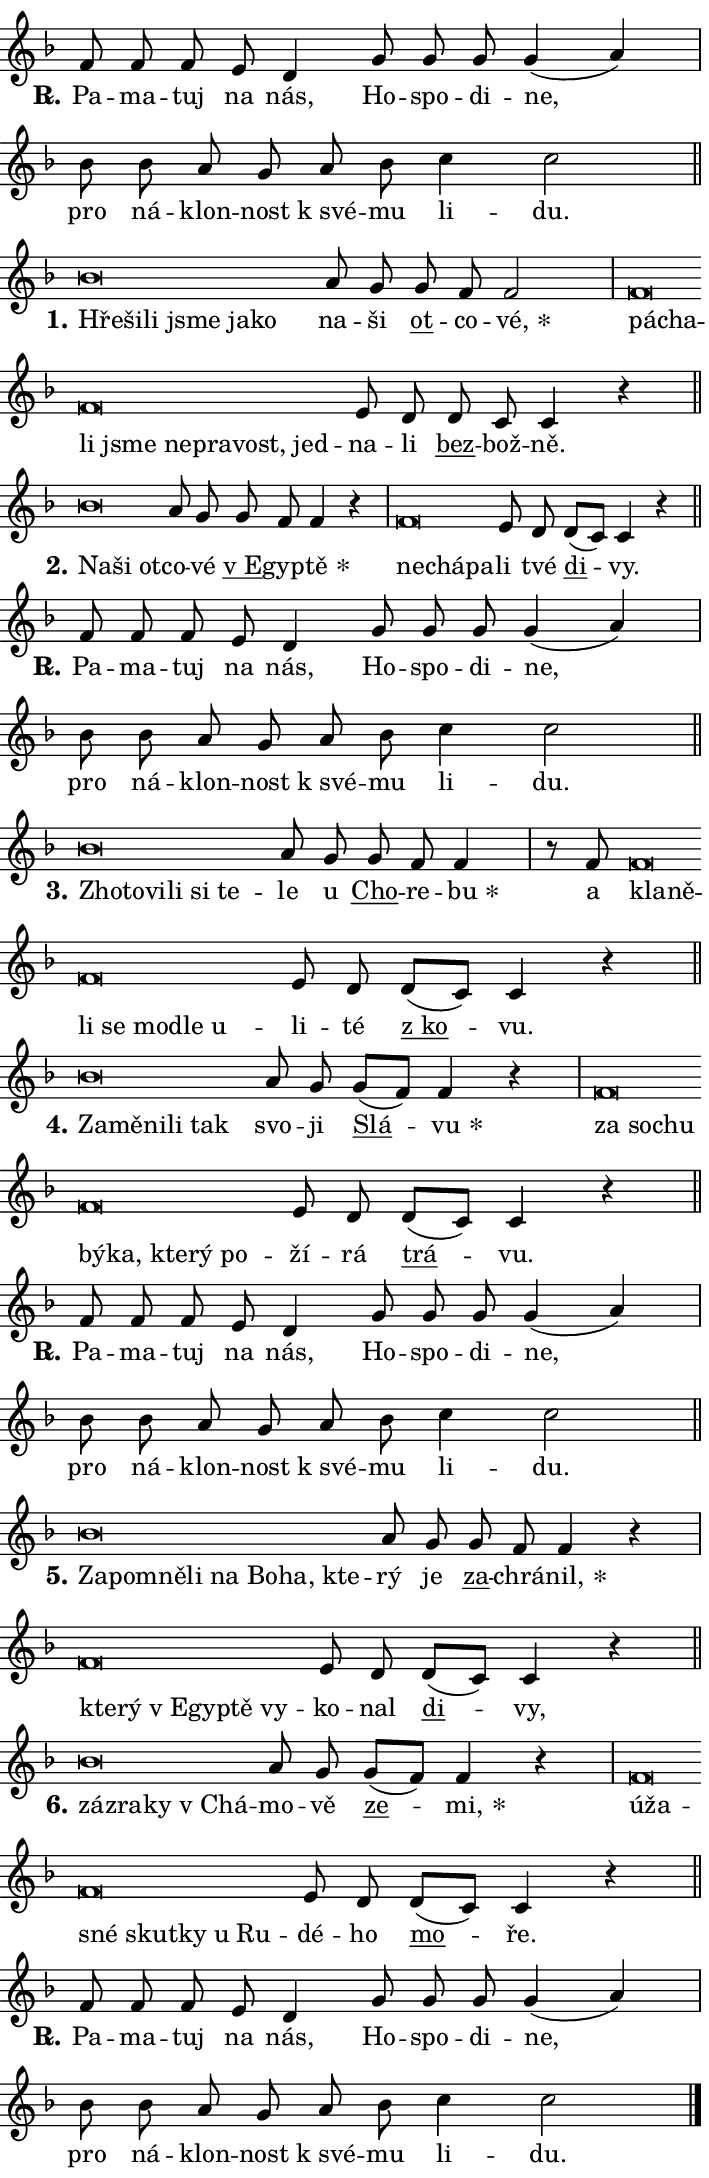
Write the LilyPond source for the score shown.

\version "2.24.0"
\header { tagline = "" }
\paper {
  indent = 0\cm
  top-margin = 0\cm
  right-margin = 0.13\cm % to fit lyric hyphens
  bottom-margin = 0\cm
  left-margin = 0\cm
  paper-width = 12\cm
  page-breaking = #ly:one-page-breaking
  system-system-spacing.basic-distance = #11
  score-system-spacing.basic-distance = #11
  ragged-last = ##f
}


%% Author: Thomas Morley
%% https://lists.gnu.org/archive/html/lilypond-user/2020-05/msg00002.html
#(define (line-position grob)
"Returns position of @var[grob} in current system:
   @code{'start}, if at first time-step
   @code{'end}, if at last time-step
   @code{'middle} otherwise
"
  (let* ((col (ly:item-get-column grob))
         (ln (ly:grob-object col 'left-neighbor))
         (rn (ly:grob-object col 'right-neighbor))
         (col-to-check-left (if (ly:grob? ln) ln col))
         (col-to-check-right (if (ly:grob? rn) rn col))
         (break-dir-left
           (and
             (ly:grob-property col-to-check-left 'non-musical #f)
             (ly:item-break-dir col-to-check-left)))
         (break-dir-right
           (and
             (ly:grob-property col-to-check-right 'non-musical #f)
             (ly:item-break-dir col-to-check-right))))
        (cond ((eqv? 1 break-dir-left) 'start)
              ((eqv? -1 break-dir-right) 'end)
              (else 'middle))))

#(define (tranparent-at-line-position vctor)
  (lambda (grob)
  "Relying on @code{line-position} select the relevant enry from @var{vctor}.
Used to determine transparency,"
    (case (line-position grob)
      ((end) (not (vector-ref vctor 0)))
      ((middle) (not (vector-ref vctor 1)))
      ((start) (not (vector-ref vctor 2))))))

noteHeadBreakVisibility =
#(define-music-function (break-visibility)(vector?)
"Makes @code{NoteHead}s transparent relying on @var{break-visibility}"
#{
  \override NoteHead.transparent =
    #(tranparent-at-line-position break-visibility)
#})

#(define delete-ledgers-for-transparent-note-heads
  (lambda (grob)
    "Reads whether a @code{NoteHead} is transparent.
If so this @code{NoteHead} is removed from @code{'note-heads} from
@var{grob}, which is supposed to be @code{LedgerLineSpanner}.
As a result ledgers are not printed for this @code{NoteHead}"
    (let* ((nhds-array (ly:grob-object grob 'note-heads))
           (nhds-list
             (if (ly:grob-array? nhds-array)
                 (ly:grob-array->list nhds-array)
                 '()))
           ;; Relies on the transparent-property being done before
           ;; Staff.LedgerLineSpanner.after-line-breaking is executed.
           ;; This is fragile ...
           (to-keep
             (remove
               (lambda (nhd)
                 (ly:grob-property nhd 'transparent #f))
               nhds-list)))
      ;; TODO find a better method to iterate over grob-arrays, similiar
      ;; to filter/remove etc for lists
      ;; For now rebuilt from scratch
      (set! (ly:grob-object grob 'note-heads)  '())
      (for-each
        (lambda (nhd)
          (ly:pointer-group-interface::add-grob grob 'note-heads nhd))
        to-keep))))

squashNotes = {
  \override NoteHead.X-extent = #'(-0.2 . 0.2)
  \override NoteHead.Y-extent = #'(-0.75 . 0)
  \override NoteHead.stencil =
    #(lambda (grob)
       (let ((pos (ly:grob-property grob 'staff-position)))
         (begin
           (if (< pos -7) (display "ERROR: Lower brevis then expected\n") (display ""))
           (if (<= pos -6) ly:text-interface::print ly:note-head::print))))
}
unSquashNotes = {
  \revert NoteHead.X-extent
  \revert NoteHead.Y-extent
  \revert NoteHead.stencil
}

hideNotes = \noteHeadBreakVisibility #begin-of-line-visible
unHideNotes = \noteHeadBreakVisibility #all-visible

% work-around for resetting accidentals
% https://lilypond.org/doc/v2.23/Documentation/notation/displaying-rhythms#unmetered-music
cadenzaMeasure = {
  \cadenzaOff
  \partial 1024 s1024
  \cadenzaOn
}

#(define-markup-command (accent layout props text) (markup?)
  "Underline accented syllable"
  (interpret-markup layout props
    #{\markup \override #'(offset . 4.3) \underline { #text }#}))

responsum = \markup \concat {
  "R" \hspace #-1.05 \path #0.1 #'((moveto 0 0.07) (lineto 0.9 0.8)) \hspace #0.05 "."
}

spaceSize = #0.6828661417322834 % exact space size for TeX Gyre Schola

\layout {
  \context {
    \Staff
    \remove "Time_signature_engraver"
    \override LedgerLineSpanner.after-line-breaking = #delete-ledgers-for-transparent-note-heads
  }
  \context {
    \Lyrics {
      \override LyricSpace.minimum-distance = \spaceSize
      \override LyricText.font-name = #"TeX Gyre Schola"
      \override LyricText.font-size = 1
      \override StanzaNumber.font-name = #"TeX Gyre Schola Bold"
      \override StanzaNumber.font-size = 1
    }
  }
  \context {
    \Score 
    \override NoteHead.text =
      #(lambda (grob) 
        (let ((pos (ly:grob-property grob 'staff-position)))
          #{\markup {
            \combine
              \halign #-0.55 \raise #(if (= pos -6) 0 0.5) \override #'(thickness . 2) \draw-line #'(3.2 . 0)
              \musicglyph "noteheads.sM1"
          }#}))
  }
}

% magnetic-lyrics.ily
%
%   written by
%     Jean Abou Samra <jean@abou-samra.fr>
%     Werner Lemberg <wl@gnu.org>
%
%   adapted by
%     Jiri Hon <jiri.hon@gmail.com>
%
% Version 2022-Apr-15

% https://www.mail-archive.com/lilypond-user@gnu.org/msg149350.html

#(define (Left_hyphen_pointer_engraver context)
   "Collect syllable-hyphen-syllable occurrences in lyrics and store
them in properties.  This engraver only looks to the left.  For
example, if the lyrics input is @code{foo -- bar}, it does the
following.

@itemize @bullet
@item
Set the @code{text} property of the @code{LyricHyphen} grob between
@q{foo} and @q{bar} to @code{foo}.

@item
Set the @code{left-hyphen} property of the @code{LyricText} grob with
text @q{foo} to the @code{LyricHyphen} grob between @q{foo} and
@q{bar}.
@end itemize

Use this auxiliary engraver in combination with the
@code{lyric-@/text::@/apply-@/magnetic-@/offset!} hook."
   (let ((hyphen #f)
         (text #f))
     (make-engraver
      (acknowledgers
       ((lyric-syllable-interface engraver grob source-engraver)
        (set! text grob)))
      (end-acknowledgers
       ((lyric-hyphen-interface engraver grob source-engraver)
        ;(when (not (grob::has-interface grob 'lyric-space-interface))
          (set! hyphen grob)));)
      ((stop-translation-timestep engraver)
       (when (and text hyphen)
         (ly:grob-set-object! text 'left-hyphen hyphen))
       (set! text #f)
       (set! hyphen #f)))))

#(define (lyric-text::apply-magnetic-offset! grob)
   "If the space between two syllables is less than the value in
property @code{LyricText@/.details@/.squash-threshold}, move the right
syllable to the left so that it gets concatenated with the left
syllable.

Use this function as a hook for
@code{LyricText@/.after-@/line-@/breaking} if the
@code{Left_@/hyphen_@/pointer_@/engraver} is active."
   (let ((hyphen (ly:grob-object grob 'left-hyphen #f)))
     (when hyphen
       (let ((left-text (ly:spanner-bound hyphen LEFT)))
         (when (grob::has-interface left-text 'lyric-syllable-interface)
           (let* ((common (ly:grob-common-refpoint grob left-text X))
                  (this-x-ext (ly:grob-extent grob common X))
                  (left-x-ext
                   (begin
                     ;; Trigger magnetism for left-text.
                     (ly:grob-property left-text 'after-line-breaking)
                     (ly:grob-extent left-text common X)))
                  ;; `delta` is the gap width between two syllables.
                  (delta (- (interval-start this-x-ext)
                            (interval-end left-x-ext)))
                  (details (ly:grob-property grob 'details))
                  (threshold (assoc-get 'squash-threshold details 0.2)))
             (when (< delta threshold)
               (let* (;; We have to manipulate the input text so that
                      ;; ligatures crossing syllable boundaries are not
                      ;; disabled.  For languages based on the Latin
                      ;; script this is essentially a beautification.
                      ;; However, for non-Western scripts it can be a
                      ;; necessity.
                      (lt (ly:grob-property left-text 'text))
                      (rt (ly:grob-property grob 'text))
                      (is-space (grob::has-interface hyphen 'lyric-space-interface))
                      (space (if is-space " " ""))
                      (extra-delta (if is-space spaceSize 0))
                      ;; Append new syllable.
                      (ltrt-space (if (and (string? lt) (string? rt))
                                (string-append lt space rt)
                                (make-concat-markup (list lt space rt))))
                      ;; Right-align `ltrt` to the right side.
                      (ltrt-space-markup (grob-interpret-markup
                               grob
                               (make-translate-markup
                                (cons (interval-length this-x-ext) 0)
                                (make-right-align-markup ltrt-space)))))
                 (begin
                   ;; Don't print `left-text`.
                   (ly:grob-set-property! left-text 'stencil #f)
                   ;; Set text and stencil (which holds all collected
                   ;; syllables so far) and shift it to the left.
                   (ly:grob-set-property! grob 'text ltrt-space)
                   (ly:grob-set-property! grob 'stencil ltrt-space-markup)
                   (ly:grob-translate-axis! grob (- (- delta extra-delta)) X))))))))))


#(define (lyric-hyphen::displace-bounds-first grob)
   ;; Make very sure this callback isn't triggered too early.
   (let ((left (ly:spanner-bound grob LEFT))
         (right (ly:spanner-bound grob RIGHT)))
     (ly:grob-property left 'after-line-breaking)
     (ly:grob-property right 'after-line-breaking)
     (ly:lyric-hyphen::print grob)))

squashThreshold = #0.4

\layout {
  \context {
    \Lyrics
    \consists #Left_hyphen_pointer_engraver
    \override LyricText.after-line-breaking =
      #lyric-text::apply-magnetic-offset!
    \override LyricHyphen.stencil = #lyric-hyphen::displace-bounds-first
    \override LyricText.details.squash-threshold = \squashThreshold
    \override LyricHyphen.minimum-distance = 0
    \override LyricHyphen.minimum-length = \squashThreshold
  }
}

squashText = \override LyricText.details.squash-threshold = 9999
unSquashText = \override LyricText.details.squash-threshold = \squashThreshold

leftText = \override LyricText.self-alignment-X = #LEFT
unLeftText = \revert LyricText.self-alignment-X

starOffset = #(lambda (grob) 
                (let ((x_offset (ly:self-alignment-interface::aligned-on-x-parent grob)))
                  (if (= x_offset 0) 0 (+ x_offset 1.2))))

star = #(define-music-function (syllable)(string?)
"Append star separator at the end of a syllable"
#{
  \once \override LyricText.X-offset = #starOffset
  \lyricmode { \markup {
    #syllable
    \override #'((font-name . "TeX Gyre Schola Bold")) \hspace #0.2 \lower #0.65 \larger "*"
  } }
#})

starAccent = #(define-music-function (syllable)(string?)
"Append star separator at the end of a syllable and make accent"
#{
  \once \override LyricText.X-offset = #starOffset
  \lyricmode { \markup {
    \accent #syllable
    \override #'((font-name . "TeX Gyre Schola Bold")) \hspace #0.2 \lower #0.65 \larger "*"
  } }
#})

breath = #(define-music-function (syllable)(string?)
"Append breathing indicator at the end of a syllable"
#{
  \lyricmode { \markup { #syllable "+" } }
#})

optionalBreath = #(define-music-function (syllable)(string?)
"Append optional breathing indicator at the end of a syllable"
#{
  \lyricmode { \markup { #syllable "(+)" } }
#})


\score {
    <<
        \new Voice = "melody" { \cadenzaOn \key f \major \relative { f'8 f f e d4 \bar "" g8 g g \bar "" g4( a) \cadenzaMeasure \bar "|" bes8 bes a g \bar "" a bes c4 c2 \cadenzaMeasure \bar "||" \break } }
        \new Lyrics \lyricsto "melody" { \lyricmode { \set stanza = \responsum
Pa -- ma -- tuj na nás, Ho -- spo -- di -- ne, pro ná -- klon -- nost "k své" -- mu li -- du. } }
    >>
    \layout {}
}

\score {
    <<
        \new Voice = "melody" { \cadenzaOn \key f \major \relative { \squashNotes bes'\breve*1/16 \hideNotes \breve*1/16 \bar "" \breve*1/16 \bar "" \breve*1/16 \bar "" \breve*1/16 \breve*1/16 \bar "" \unHideNotes \unSquashNotes a8 g \bar "" g f f2 \cadenzaMeasure \bar "|" \squashNotes f\breve*1/16 \hideNotes \breve*1/16 \bar "" \breve*1/16 \bar "" \breve*1/16 \bar "" \breve*1/16 \bar "" \breve*1/16 \bar "" \breve*1/16 \breve*1/16 \bar "" \unHideNotes \unSquashNotes e8 d \bar "" d c c4 r \cadenzaMeasure \bar "||" \break } }
        \new Lyrics \lyricsto "melody" { \lyricmode { \set stanza = "1."
\leftText Hře -- \squashText ši -- li jsme ja -- ko \unLeftText \unSquashText na -- ši \markup \accent ot -- co -- \star vé, \leftText pá -- \squashText cha -- li jsme ne -- pra -- vost, jed -- \unLeftText \unSquashText na -- li \markup \accent bez -- bož -- ně. } }
    >>
    \layout {}
}

\score {
    <<
        \new Voice = "melody" { \cadenzaOn \key f \major \relative { \squashNotes bes'\breve*1/16 \hideNotes \breve*1/16 \breve*1/16 \bar "" \unHideNotes \unSquashNotes a8 g \bar "" g f f4 r \cadenzaMeasure \bar "|" \squashNotes f\breve*1/16 \hideNotes \breve*1/16 \breve*1/16 \bar "" \unHideNotes \unSquashNotes e8 d \bar "" d[( c)] c4 r \cadenzaMeasure \bar "||" \break } }
        \new Lyrics \lyricsto "melody" { \lyricmode { \set stanza = "2."
\leftText Na -- \squashText ši ot -- \unLeftText \unSquashText co -- vé \markup \accent "v E" -- gyp -- \star tě \leftText ne -- \squashText chá -- pa -- \unLeftText \unSquashText li tvé \markup \accent di -- vy. } }
    >>
    \layout {}
}

\score {
    <<
        \new Voice = "melody" { \cadenzaOn \key f \major \relative { f'8 f f e d4 \bar "" g8 g g \bar "" g4( a) \cadenzaMeasure \bar "|" bes8 bes a g \bar "" a bes c4 c2 \cadenzaMeasure \bar "||" \break } }
        \new Lyrics \lyricsto "melody" { \lyricmode { \set stanza = \responsum
Pa -- ma -- tuj na nás, Ho -- spo -- di -- ne, pro ná -- klon -- nost "k své" -- mu li -- du. } }
    >>
    \layout {}
}

\score {
    <<
        \new Voice = "melody" { \cadenzaOn \key f \major \relative { \squashNotes bes'\breve*1/16 \hideNotes \breve*1/16 \bar "" \breve*1/16 \bar "" \breve*1/16 \bar "" \breve*1/16 \breve*1/16 \bar "" \unHideNotes \unSquashNotes a8 g \bar "" g f f4 \cadenzaMeasure \bar "|" r8 f8 \squashNotes f\breve*1/16 \hideNotes \breve*1/16 \bar "" \breve*1/16 \bar "" \breve*1/16 \bar "" \breve*1/16 \bar "" \breve*1/16 \breve*1/16 \bar "" \unHideNotes \unSquashNotes e8 d \bar "" d[( c)] c4 r \cadenzaMeasure \bar "||" \break } }
        \new Lyrics \lyricsto "melody" { \lyricmode { \set stanza = "3."
\leftText Zho -- \squashText to -- vi -- li si te -- \unLeftText \unSquashText le u \markup \accent Cho -- re -- \star bu a \leftText kla -- \squashText ně -- li se mo -- dle u -- \unLeftText \unSquashText li -- té \markup \accent "z ko" -- vu. } }
    >>
    \layout {}
}

\score {
    <<
        \new Voice = "melody" { \cadenzaOn \key f \major \relative { \squashNotes bes'\breve*1/16 \hideNotes \breve*1/16 \bar "" \breve*1/16 \bar "" \breve*1/16 \breve*1/16 \bar "" \unHideNotes \unSquashNotes a8 g \bar "" g[( f)] f4 r \cadenzaMeasure \bar "|" \squashNotes f\breve*1/16 \hideNotes \breve*1/16 \bar "" \breve*1/16 \bar "" \breve*1/16 \bar "" \breve*1/16 \bar "" \breve*1/16 \bar "" \breve*1/16 \breve*1/16 \bar "" \unHideNotes \unSquashNotes e8 d \bar "" d[( c)] c4 r \cadenzaMeasure \bar "||" \break } }
        \new Lyrics \lyricsto "melody" { \lyricmode { \set stanza = "4."
\leftText Za -- \squashText mě -- ni -- li tak \unLeftText \unSquashText svo -- ji \markup \accent Slá -- \star vu \leftText za \squashText so -- chu bý -- ka, kte -- rý po -- \unLeftText \unSquashText ží -- rá \markup \accent trá -- vu. } }
    >>
    \layout {}
}

\score {
    <<
        \new Voice = "melody" { \cadenzaOn \key f \major \relative { f'8 f f e d4 \bar "" g8 g g \bar "" g4( a) \cadenzaMeasure \bar "|" bes8 bes a g \bar "" a bes c4 c2 \cadenzaMeasure \bar "||" \break } }
        \new Lyrics \lyricsto "melody" { \lyricmode { \set stanza = \responsum
Pa -- ma -- tuj na nás, Ho -- spo -- di -- ne, pro ná -- klon -- nost "k své" -- mu li -- du. } }
    >>
    \layout {}
}

\score {
    <<
        \new Voice = "melody" { \cadenzaOn \key f \major \relative { \squashNotes bes'\breve*1/16 \hideNotes \breve*1/16 \bar "" \breve*1/16 \bar "" \breve*1/16 \bar "" \breve*1/16 \bar "" \breve*1/16 \bar "" \breve*1/16 \breve*1/16 \bar "" \unHideNotes \unSquashNotes a8 g \bar "" g f f4 r \cadenzaMeasure \bar "|" \squashNotes f\breve*1/16 \hideNotes \breve*1/16 \bar "" \breve*1/16 \bar "" \breve*1/16 \bar "" \breve*1/16 \breve*1/16 \bar "" \unHideNotes \unSquashNotes e8 d \bar "" d[( c)] c4 r \cadenzaMeasure \bar "||" \break } }
        \new Lyrics \lyricsto "melody" { \lyricmode { \set stanza = "5."
\leftText Za -- \squashText po -- mně -- li na Bo -- ha, kte -- \unLeftText \unSquashText rý je \markup \accent za -- chrá -- \star nil, \leftText kte -- \squashText rý "v E" -- gyp -- tě vy -- \unLeftText \unSquashText ko -- nal \markup \accent di -- vy, } }
    >>
    \layout {}
}

\score {
    <<
        \new Voice = "melody" { \cadenzaOn \key f \major \relative { \squashNotes bes'\breve*1/16 \hideNotes \breve*1/16 \bar "" \breve*1/16 \breve*1/16 \bar "" \unHideNotes \unSquashNotes a8 g \bar "" g[( f)] f4 r \cadenzaMeasure \bar "|" \squashNotes f\breve*1/16 \hideNotes \breve*1/16 \bar "" \breve*1/16 \bar "" \breve*1/16 \bar "" \breve*1/16 \bar "" \breve*1/16 \breve*1/16 \bar "" \unHideNotes \unSquashNotes e8 d \bar "" d[( c)] c4 r \cadenzaMeasure \bar "||" \break } }
        \new Lyrics \lyricsto "melody" { \lyricmode { \set stanza = "6."
\leftText zá -- \squashText zra -- ky "v Chá" -- \unLeftText \unSquashText mo -- vě \markup \accent ze -- \star mi, \leftText ú -- \squashText ža -- sné skut -- ky u Ru -- \unLeftText \unSquashText dé -- ho \markup \accent mo -- ře. } }
    >>
    \layout {}
}

\score {
    <<
        \new Voice = "melody" { \cadenzaOn \key f \major \relative { f'8 f f e d4 \bar "" g8 g g \bar "" g4( a) \cadenzaMeasure \bar "|" bes8 bes a g \bar "" a bes c4 c2 \cadenzaMeasure \bar "||" \break } \bar "|." }
        \new Lyrics \lyricsto "melody" { \lyricmode { \set stanza = \responsum
Pa -- ma -- tuj na nás, Ho -- spo -- di -- ne, pro ná -- klon -- nost "k své" -- mu li -- du. } }
    >>
    \layout {}
}
